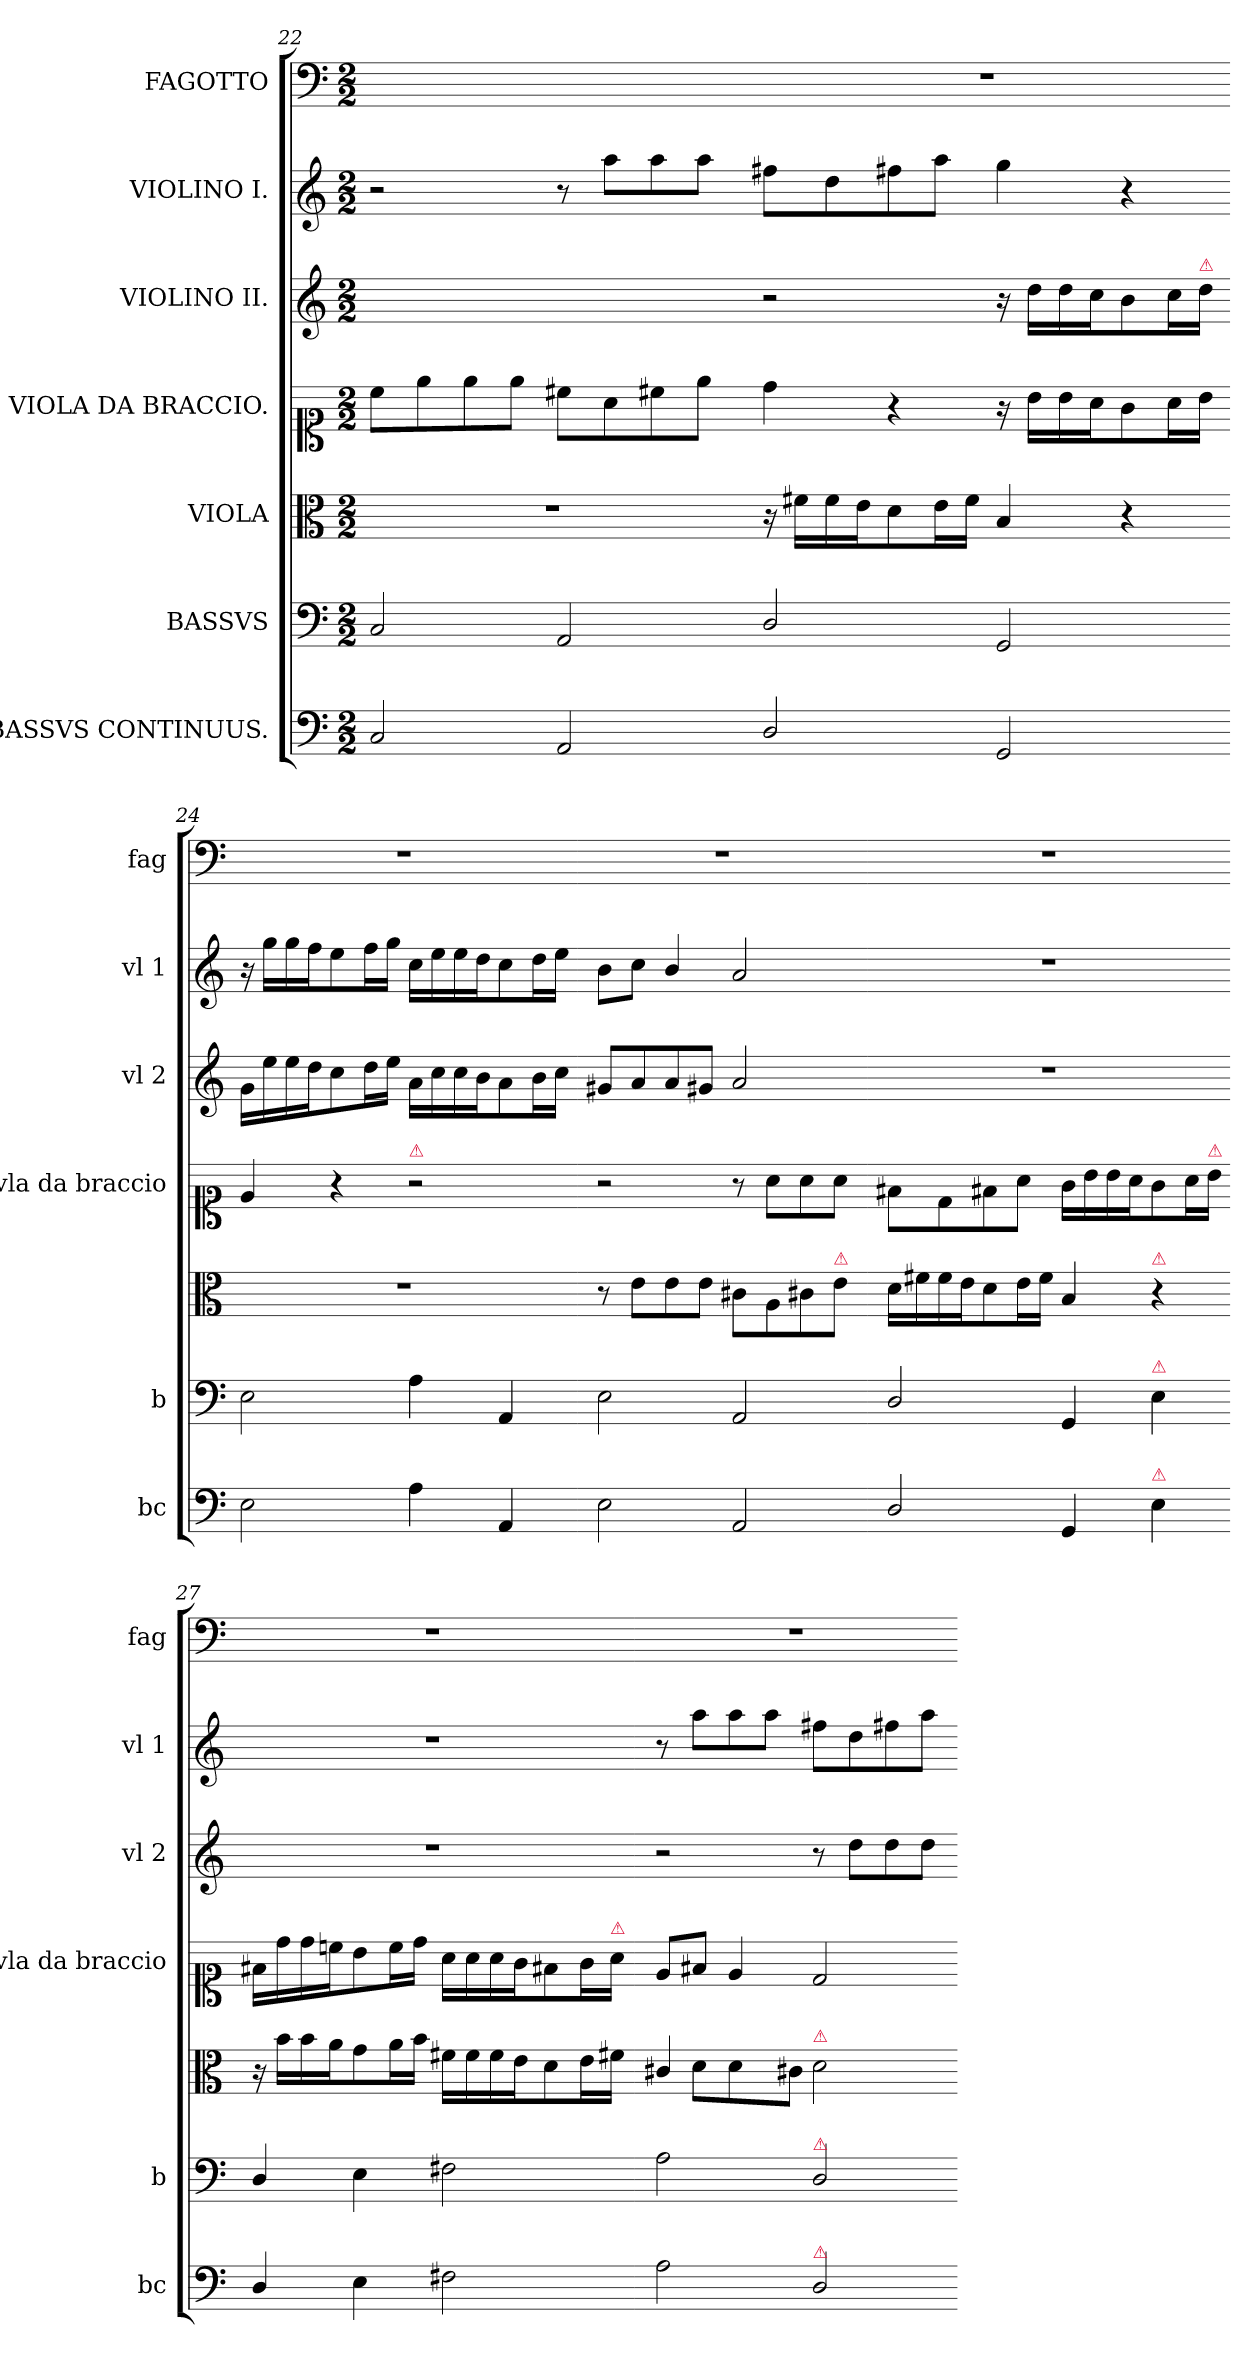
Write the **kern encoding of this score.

**kern	**kern	**kern	**kern	**kern	**kern	**kern
*part7	*part6	*part5	*part4	*part3	*part2	*part1
*staff7	*staff6	*staff5	*staff4	*staff3	*staff2	*staff1
*I"BASSVS CONTINUUS.	*I"BASSVS	*I"VIOLA	*I"VIOLA DA BRACCIO.	*I"VIOLINO II.	*I"VIOLINO I.	*I"FAGOTTO
*I'bc	*I'b	*	*I'vla da braccio	*I'vl 2	*I'vl 1	*I'fag
*clefF4	*clefF4	*clefC3	*clefC1	*clefG2	*clefG2	*clefF4
*k[]	*k[]	*k[]	*k[]	*k[]	*k[]	*k[]
*M2/2	*M2/2	*M2/2	*M2/2	*M2/2	*M2/2	*M2/2
=22	=22	=22	=22	=22	=22	=22
2C/	2C/	1r	8cc\L	1ryy	2r	1ryy
.	.	.	8ee\	.	.	.
.	.	.	8ee\	.	.	.
.	.	.	8ee\J	.	.	.
2AA/	2AA/	.	8cc#X\L	.	8r	.
.	.	.	8a\	.	8aa\L	.
.	.	.	8cc#X\	.	8aa\	.
.	.	.	8ee\J	.	8aa\J	.
=23-	=23-	=23-	=23-	=23-	=23-	=23-
2D/	2D/	16r	4dd\	2r	8ff#X\L	1r
.	.	16f#X\LL	.	.	.	.
.	.	16f#\	.	.	8dd\	.
.	.	16e\J	.	.	.	.
.	.	8d\	4r	.	8ff#X\	.
.	.	16e\L	.	.	8aa\J	.
.	.	16f#\JJ	.	.	.	.
2GG/	2GG/	4B/	16r	16r	4gg\	.
.	.	.	16b\LL	16dd\LL	.	.
.	.	.	16b\	16dd\	.	.
.	.	.	16a\J	16cc\J	.	.
.	.	4r	8g\	8b\	4r	.
.	.	.	16a\L	16cc\L	.	.
!	!	!	!	!LO:TX:a:color=crimson:t=⚠	!	!
.	.	.	16b\JJ	16dd\JJ	.	.
=24-	=24-	=24-	=24-	=24-	=24-	=24-
2E\	2E\	1r	4e/	16g\LL	16r	1r
.	.	.	.	16ee\	16gg\LL	.
.	.	.	.	16ee\	16gg\	.
.	.	.	.	16dd\J	16ff#\J	.
.	.	.	4r	8cc\	8ee\	.
.	.	.	.	16dd\L	16ff#\L	.
.	.	.	.	16ee\JJ	16gg\JJ	.
!	!	!	!LO:TX:a:color=crimson:t=⚠	!	!	!
4A\	4A\	.	2r	16a\LL	16cc\LL	.
.	.	.	.	16cc\	16ee\	.
.	.	.	.	16cc\	16ee\	.
.	.	.	.	16b\J	16dd\J	.
4AA/	4AA/	.	.	8a\	8cc\	.
.	.	.	.	16b\L	16dd\L	.
.	.	.	.	16cc\JJ	16ee\JJ	.
=25-	=25-	=25-	=25-	=25-	=25-	=25-
2E\	2E\	8r	2r	8g#X/L	8b\L	1r
.	.	8e\L	.	8a/	8cc\J	.
.	.	8e\	.	8a/	4b/	.
.	.	8e\J	.	8g#X/J	.	.
2AA/	2AA/	8c#X\L	8r	2a/	2a/	.
.	.	8A\	8a\L	.	.	.
.	.	8c#X\	8a\	.	.	.
!	!	!LO:TX:a:color=crimson:t=⚠	!	!	!	!
.	.	8e\J	8a\J	.	.	.
=26-	=26-	=26-	=26-	=26-	=26-	=26-
2D/	2D/	16d\LL	8f#X\L	1r	1r	1r
.	.	16f#X\	.	.	.	.
.	.	16f#\	8d\	.	.	.
.	.	16e\J	.	.	.	.
.	.	8d\	8f#X\	.	.	.
.	.	16e\L	8a\J	.	.	.
.	.	16f#\JJ	.	.	.	.
4GG/	4GG/	4B/	16g\LL	.	.	.
.	.	.	16b\	.	.	.
.	.	.	16b\	.	.	.
.	.	.	16a\J	.	.	.
!	!	!LO:TX:a:color=crimson:t=⚠	!	!	!	!
!	!LO:TX:a:color=crimson:t=⚠	!	!	!	!	!
!LO:TX:a:color=crimson:t=⚠	!	!	!	!	!	!
4E\	4E\	4r	8g\	.	.	.
.	.	.	16a\L	.	.	.
!	!	!	!LO:TX:a:color=crimson:t=⚠	!	!	!
.	.	.	16b\JJ	.	.	.
=27-	=27-	=27-	=27-	=27-	=27-	=27-
4D/	4D/	16r	16f#X\LL	1r	1r	1r
.	.	16b\LL	16dd\	.	.	.
.	.	16b\	16dd\	.	.	.
.	.	16a\J	16ccn\J	.	.	.
4E\	4E\	8g\	8b\	.	.	.
.	.	16a\L	16cc\L	.	.	.
.	.	16b\JJ	16dd\JJ	.	.	.
2F#X\	2F#X\	16f#X\LL	16a\LL	.	.	.
.	.	16f#\	16a\	.	.	.
.	.	16f#\	16a\	.	.	.
.	.	16e\J	16g\J	.	.	.
.	.	8d\	8f#X\	.	.	.
.	.	16e\L	16g\L	.	.	.
!	!	!	!LO:TX:a:color=crimson:t=⚠	!	!	!
.	.	16f#X\JJ	16a\JJ	.	.	.
=28-	=28-	=28-	=28-	=28-	=28-	=28-
!	!	!LO:N:vis=4	!	!	!	!
2A\	2A\	8c#X/	8e/L	2r	8r	1r
.	.	8d\L	8f#X/J	.	8aa\L	.
!	!	!LO:N:vis=8	!	!	!	!
.	.	8.d\	4e/	.	8aa\	.
.	.	.	.	.	8aa\J	.
!	!	!LO:N:vis=8	!	!	!	!
.	.	16c#X\J	.	.	.	.
!	!	!LO:TX:a:color=crimson:t=⚠	!	!	!	!
!	!LO:TX:a:color=crimson:t=⚠	!	!	!	!	!
!LO:TX:a:color=crimson:t=⚠	!	!	!	!	!	!
2D/	2D/	2d\	2d/	8r	8ff#X\L	.
.	.	.	.	8dd\L	8dd\	.
.	.	.	.	8dd\	8ff#X\	.
.	.	.	.	8dd\J	8aa\J	.
=-	=-	=-	=-	=-	=-	=-
*-	*-	*-	*-	*-	*-	*-
